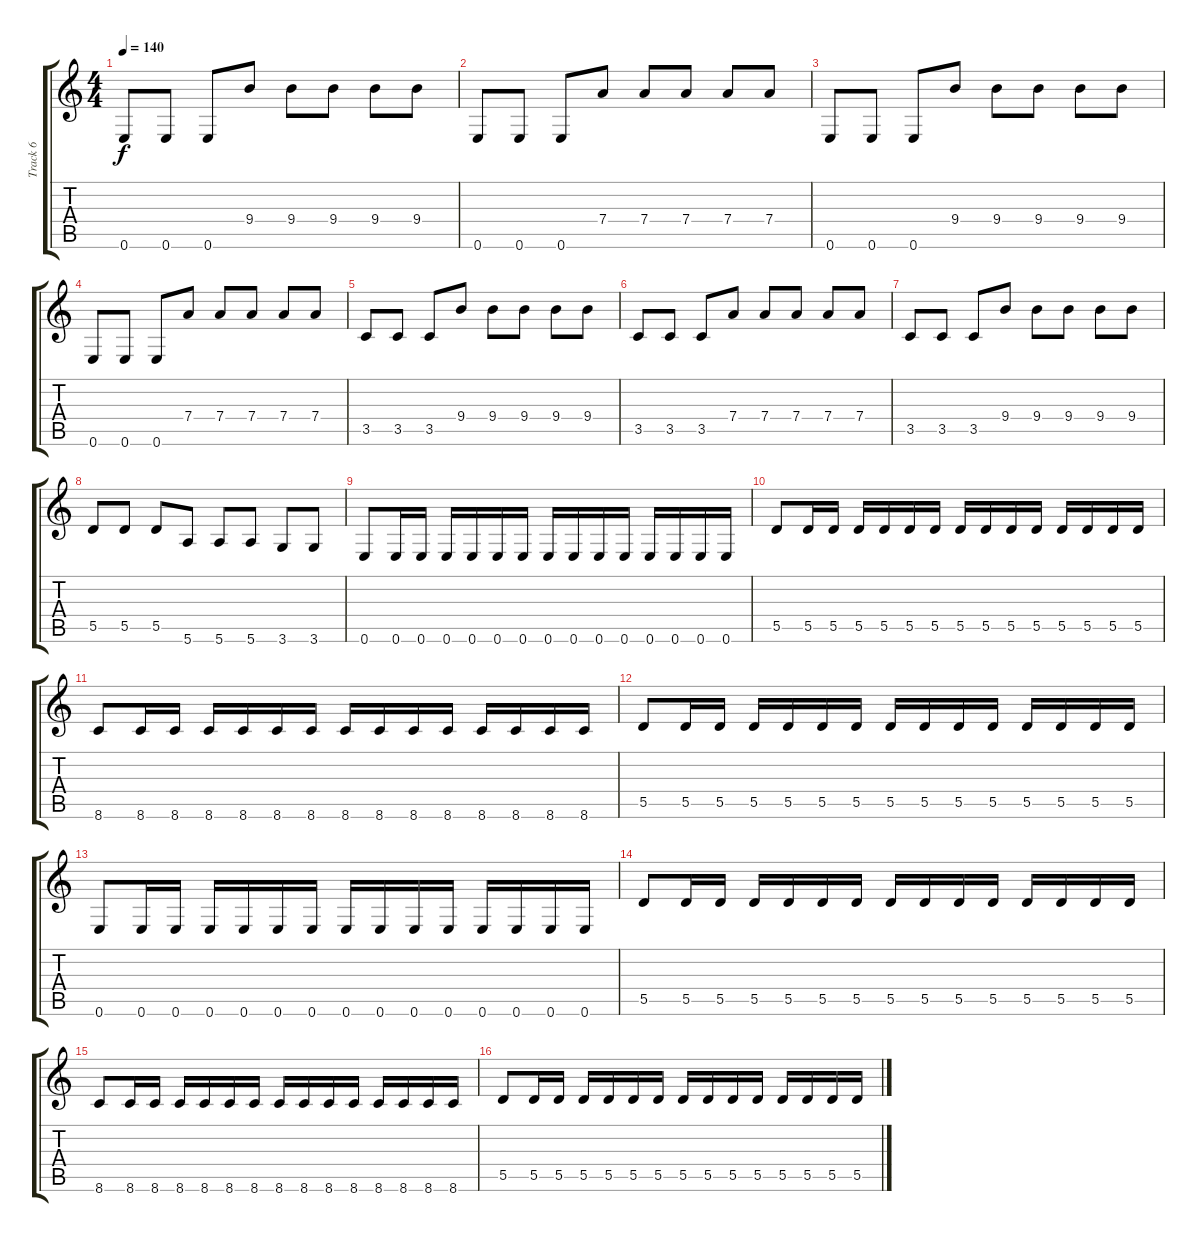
\track ("Track 6" "Track 6") {instrument electricbasspick}
\staff {score tabs}
\tuning (E4 B3 G3 D3 A2 E2) {hide}
\ts (4 4)
\tempo 140
\clef g2
\ks c
0.6.8{dy f} 0.6.8 0.6.8 9.4.8 9.4.8 9.4.8 9.4.8 9.4.8 |
0.6.8 0.6.8 0.6.8 7.4.8 7.4.8 7.4.8 7.4.8 7.4.8 |
0.6.8 0.6.8 0.6.8 9.4.8 9.4.8 9.4.8 9.4.8 9.4.8 |
0.6.8 0.6.8 0.6.8 7.4.8 7.4.8 7.4.8 7.4.8 7.4.8 |
3.5.8 3.5.8 3.5.8 9.4.8 9.4.8 9.4.8 9.4.8 9.4.8 |
3.5.8 3.5.8 3.5.8 7.4.8 7.4.8 7.4.8 7.4.8 7.4.8 |
3.5.8 3.5.8 3.5.8 9.4.8 9.4.8 9.4.8 9.4.8 9.4.8 |
5.5.8 5.5.8 5.5.8 5.6.8 5.6.8 5.6.8 3.6.8 3.6.8 |
0.6.8 0.6.16 0.6.16 0.6.16 0.6.16 0.6.16 0.6.16 0.6.16 0.6.16 0.6.16 0.6.16 0.6.16 0.6.16 0.6.16 0.6.16 |
5.5.8 5.5.16 5.5.16 5.5.16 5.5.16 5.5.16 5.5.16 5.5.16 5.5.16 5.5.16 5.5.16 5.5.16 5.5.16 5.5.16 5.5.16 |
8.6.8 8.6.16 8.6.16 8.6.16 8.6.16 8.6.16 8.6.16 8.6.16 8.6.16 8.6.16 8.6.16 8.6.16 8.6.16 8.6.16 8.6.16 |
5.5.8 5.5.16 5.5.16 5.5.16 5.5.16 5.5.16 5.5.16 5.5.16 5.5.16 5.5.16 5.5.16 5.5.16 5.5.16 5.5.16 5.5.16 |
0.6.8 0.6.16 0.6.16 0.6.16 0.6.16 0.6.16 0.6.16 0.6.16 0.6.16 0.6.16 0.6.16 0.6.16 0.6.16 0.6.16 0.6.16 |
5.5.8 5.5.16 5.5.16 5.5.16 5.5.16 5.5.16 5.5.16 5.5.16 5.5.16 5.5.16 5.5.16 5.5.16 5.5.16 5.5.16 5.5.16 |
8.6.8 8.6.16 8.6.16 8.6.16 8.6.16 8.6.16 8.6.16 8.6.16 8.6.16 8.6.16 8.6.16 8.6.16 8.6.16 8.6.16 8.6.16 |
5.5.8 5.5.16 5.5.16 5.5.16 5.5.16 5.5.16 5.5.16 5.5.16 5.5.16 5.5.16 5.5.16 5.5.16 5.5.16 5.5.16 5.5.16
